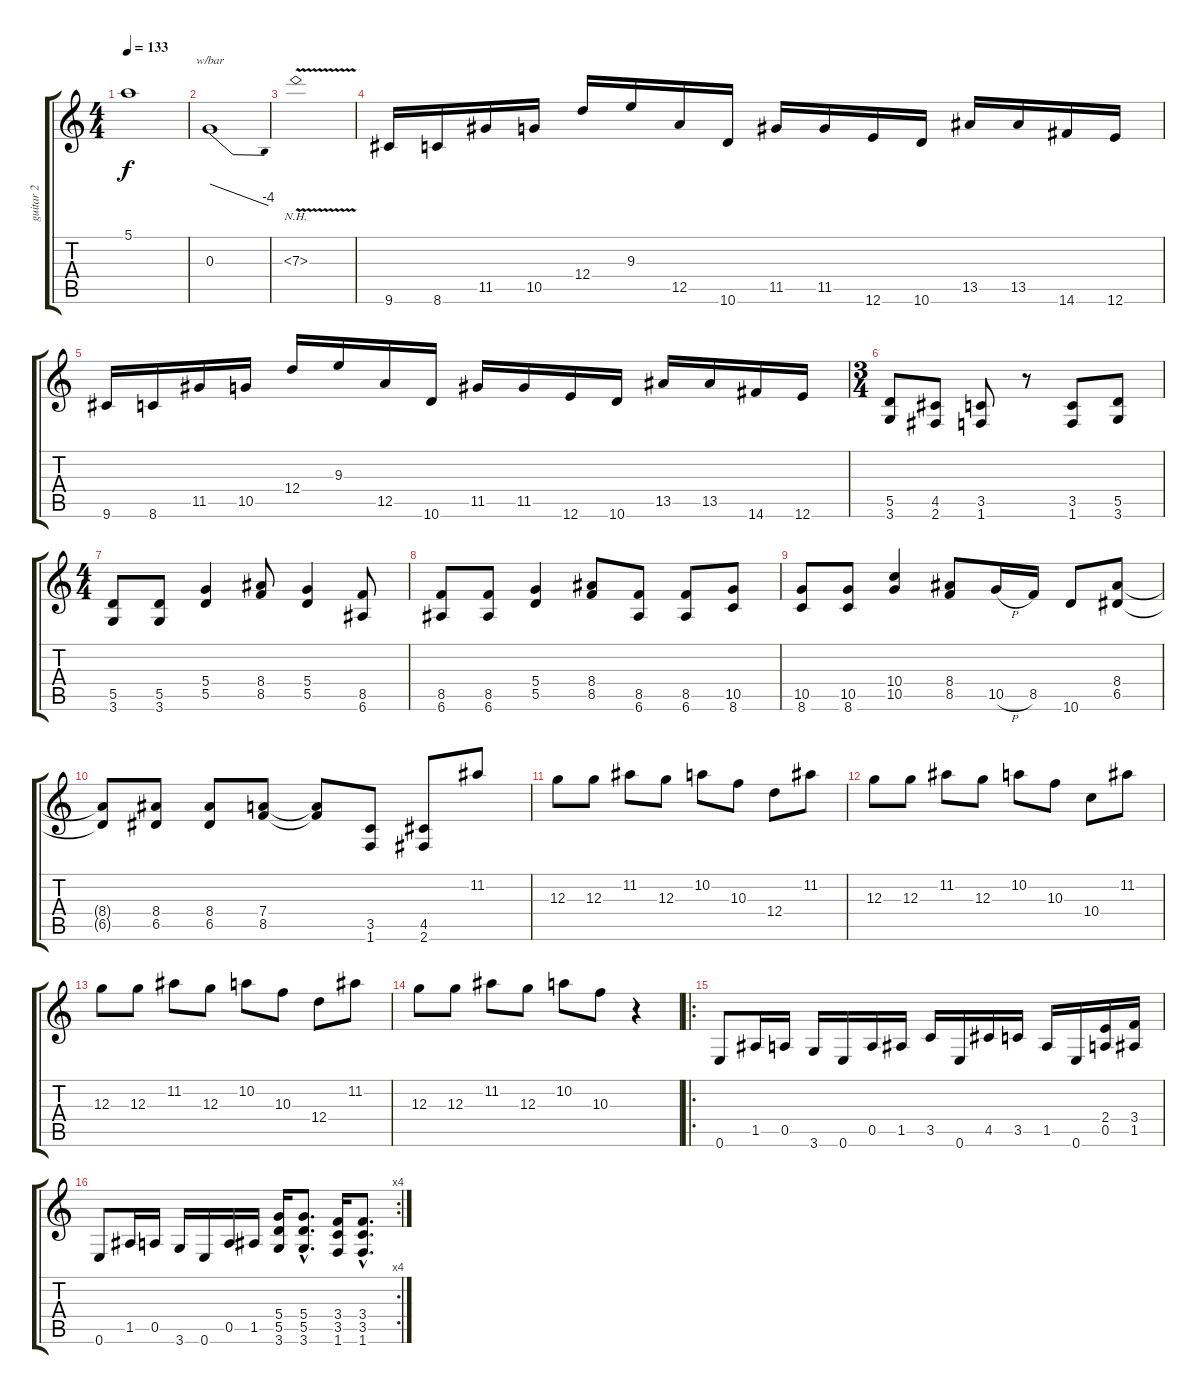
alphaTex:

\track ("guitar 2" "guitar 2") {instrument distortionguitar}
\staff {score tabs}
\tuning (E4 B3 G3 D3 A2 E2) {hide}
\ts (4 4)
\tempo 133
\clef g2
\ks c
5.1{t}.1{dy f} |
0.3.1{tbe (dive default 0 0 60 -16)} |
7.3{nh v}.1 |
9.6.16 8.6.16 11.5.16 10.5.16 12.4.16 9.3.16 12.5.16 10.6.16 11.5.16 11.5.16 12.6.16 10.6.16 13.5.16 13.5.16 14.6.16 12.6.16 |
9.6.16 8.6.16 11.5.16 10.5.16 12.4.16 9.3.16 12.5.16 10.6.16 11.5.16 11.5.16 12.6.16 10.6.16 13.5.16 13.5.16 14.6.16 12.6.16 |
\ts (3 4)
(5.5 3.6).8 (4.5 2.6).8 (3.5 1.6).8 r.8 (3.5 1.6).8 (5.5 3.6).8 |
\ts (4 4)
(5.5 3.6).8 (5.5 3.6).8 (5.4 5.5).4 (8.4 8.5).8 (5.4 5.5).4 (8.5 6.6).8 |
(8.5 6.6).8 (8.5 6.6).8 (5.4 5.5).4 (8.4 8.5).8 (8.5 6.6).8 (8.5 6.6).8 (10.5 8.6).8 |
(10.5 8.6).8 (10.5 8.6).8 (10.4 10.5).4 (8.4 8.5).8 10.5{h}.16 8.5.16 10.6.8 (8.4 6.5).8 |
(8.4{t} 6.5{t}).8 (8.4 6.5).8 (8.4 6.5).8 (7.4 8.5).8 (7.4{t} 8.5{t}).8 (3.5 1.6).8 (4.5 2.6).8 11.2.8 |
12.3.8 12.3.8 11.2.8 12.3.8 10.2.8 10.3.8 12.4.8 11.2.8 |
12.3.8 12.3.8 11.2.8 12.3.8 10.2.8 10.3.8 10.4.8 11.2.8 |
12.3.8 12.3.8 11.2.8 12.3.8 10.2.8 10.3.8 12.4.8 11.2.8 |
12.3.8 12.3.8 11.2.8 12.3.8 10.2.8 10.3.8 r.4 |
\ro
0.6.8 1.5.16 0.5.16 3.6.16 0.6.16 0.5.16 1.5.16 3.5.16 0.6.16 4.5.16 3.5.16 1.5.16 0.6.16 (2.4 0.5).16 (3.4 1.5).16 |
\rc 4
0.6.8 1.5.16 0.5.16 3.6.16 0.6.16 0.5.16 1.5.16 (5.4 5.5 3.6).16 (5.4{hac} 5.5{hac} 3.6{hac}).8{d} (3.4 3.5 1.6).16 (3.4{hac} 3.5{hac} 1.6{hac}).8{d}
